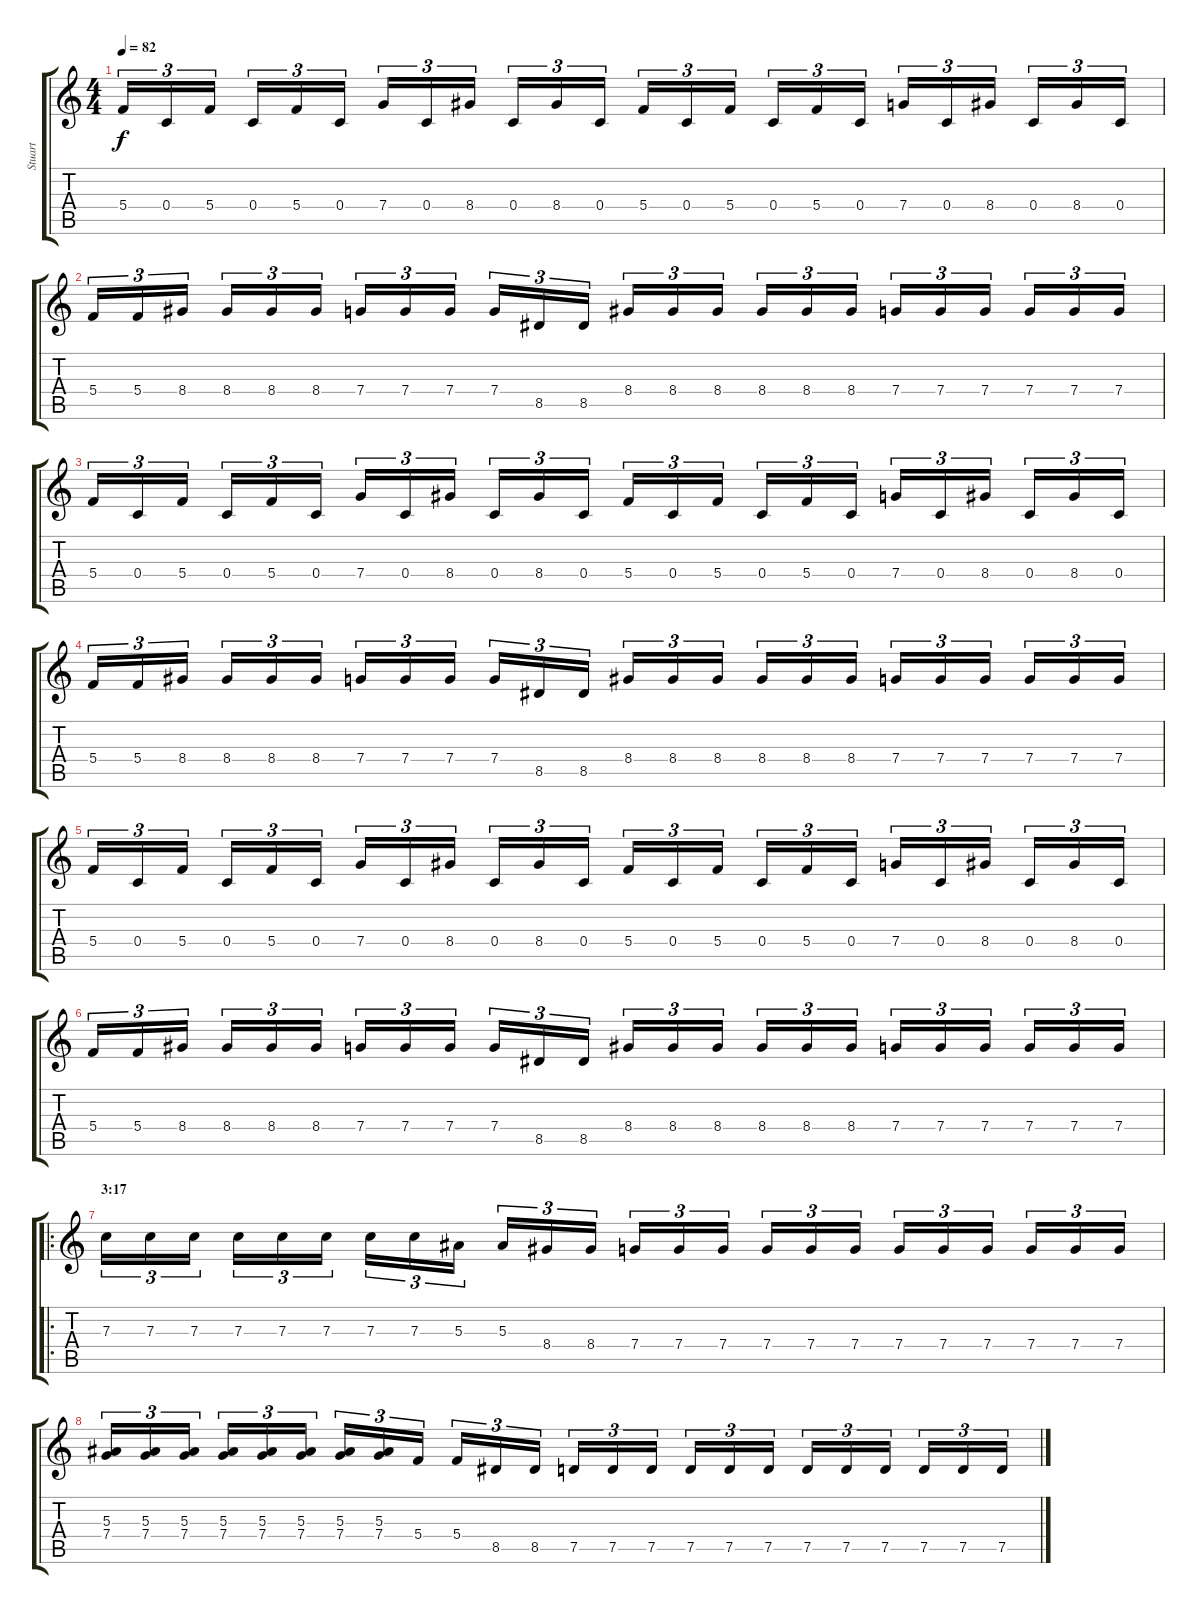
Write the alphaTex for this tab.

\track ("Stuart" "Stuart") {instrument distortionguitar}
\staff {score tabs}
\tuning (D4 A3 F3 C3 G2 D2) {hide}
\ts (4 4)
\tempo 82
\clef g2
\ks c
5.4.16{tu (3 2) dy f} 0.4.16{tu (3 2)} 5.4.16{tu (3 2)} 0.4.16{tu (3 2)} 5.4.16{tu (3 2)} 0.4.16{tu (3 2)} 7.4.16{tu (3 2)} 0.4.16{tu (3 2)} 8.4.16{tu (3 2)} 0.4.16{tu (3 2)} 8.4.16{tu (3 2)} 0.4.16{tu (3 2)} 5.4.16{tu (3 2)} 0.4.16{tu (3 2)} 5.4.16{tu (3 2)} 0.4.16{tu (3 2)} 5.4.16{tu (3 2)} 0.4.16{tu (3 2)} 7.4.16{tu (3 2)} 0.4.16{tu (3 2)} 8.4.16{tu (3 2)} 0.4.16{tu (3 2)} 8.4.16{tu (3 2)} 0.4.16{tu (3 2)} |
5.4.16{tu (3 2)} 5.4.16{tu (3 2)} 8.4.16{tu (3 2)} 8.4.16{tu (3 2)} 8.4.16{tu (3 2)} 8.4.16{tu (3 2)} 7.4.16{tu (3 2)} 7.4.16{tu (3 2)} 7.4.16{tu (3 2)} 7.4.16{tu (3 2)} 8.5.16{tu (3 2)} 8.5.16{tu (3 2)} 8.4.16{tu (3 2)} 8.4.16{tu (3 2)} 8.4.16{tu (3 2)} 8.4.16{tu (3 2)} 8.4.16{tu (3 2)} 8.4.16{tu (3 2)} 7.4.16{tu (3 2)} 7.4.16{tu (3 2)} 7.4.16{tu (3 2)} 7.4.16{tu (3 2)} 7.4.16{tu (3 2)} 7.4.16{tu (3 2)} |
5.4.16{tu (3 2)} 0.4.16{tu (3 2)} 5.4.16{tu (3 2)} 0.4.16{tu (3 2)} 5.4.16{tu (3 2)} 0.4.16{tu (3 2)} 7.4.16{tu (3 2)} 0.4.16{tu (3 2)} 8.4.16{tu (3 2)} 0.4.16{tu (3 2)} 8.4.16{tu (3 2)} 0.4.16{tu (3 2)} 5.4.16{tu (3 2)} 0.4.16{tu (3 2)} 5.4.16{tu (3 2)} 0.4.16{tu (3 2)} 5.4.16{tu (3 2)} 0.4.16{tu (3 2)} 7.4.16{tu (3 2)} 0.4.16{tu (3 2)} 8.4.16{tu (3 2)} 0.4.16{tu (3 2)} 8.4.16{tu (3 2)} 0.4.16{tu (3 2)} |
5.4.16{tu (3 2)} 5.4.16{tu (3 2)} 8.4.16{tu (3 2)} 8.4.16{tu (3 2)} 8.4.16{tu (3 2)} 8.4.16{tu (3 2)} 7.4.16{tu (3 2)} 7.4.16{tu (3 2)} 7.4.16{tu (3 2)} 7.4.16{tu (3 2)} 8.5.16{tu (3 2)} 8.5.16{tu (3 2)} 8.4.16{tu (3 2)} 8.4.16{tu (3 2)} 8.4.16{tu (3 2)} 8.4.16{tu (3 2)} 8.4.16{tu (3 2)} 8.4.16{tu (3 2)} 7.4.16{tu (3 2)} 7.4.16{tu (3 2)} 7.4.16{tu (3 2)} 7.4.16{tu (3 2)} 7.4.16{tu (3 2)} 7.4.16{tu (3 2)} |
5.4.16{tu (3 2)} 0.4.16{tu (3 2)} 5.4.16{tu (3 2)} 0.4.16{tu (3 2)} 5.4.16{tu (3 2)} 0.4.16{tu (3 2)} 7.4.16{tu (3 2)} 0.4.16{tu (3 2)} 8.4.16{tu (3 2)} 0.4.16{tu (3 2)} 8.4.16{tu (3 2)} 0.4.16{tu (3 2)} 5.4.16{tu (3 2)} 0.4.16{tu (3 2)} 5.4.16{tu (3 2)} 0.4.16{tu (3 2)} 5.4.16{tu (3 2)} 0.4.16{tu (3 2)} 7.4.16{tu (3 2)} 0.4.16{tu (3 2)} 8.4.16{tu (3 2)} 0.4.16{tu (3 2)} 8.4.16{tu (3 2)} 0.4.16{tu (3 2)} |
5.4.16{tu (3 2)} 5.4.16{tu (3 2)} 8.4.16{tu (3 2)} 8.4.16{tu (3 2)} 8.4.16{tu (3 2)} 8.4.16{tu (3 2)} 7.4.16{tu (3 2)} 7.4.16{tu (3 2)} 7.4.16{tu (3 2)} 7.4.16{tu (3 2)} 8.5.16{tu (3 2)} 8.5.16{tu (3 2)} 8.4.16{tu (3 2)} 8.4.16{tu (3 2)} 8.4.16{tu (3 2)} 8.4.16{tu (3 2)} 8.4.16{tu (3 2)} 8.4.16{tu (3 2)} 7.4.16{tu (3 2)} 7.4.16{tu (3 2)} 7.4.16{tu (3 2)} 7.4.16{tu (3 2)} 7.4.16{tu (3 2)} 7.4.16{tu (3 2)} |
\ro
\section ("" "3:17")
7.3.16{tu (3 2)} 7.3.16{tu (3 2)} 7.3.16{tu (3 2)} 7.3.16{tu (3 2)} 7.3.16{tu (3 2)} 7.3.16{tu (3 2)} 7.3.16{tu (3 2)} 7.3.16{tu (3 2)} 5.3.16{tu (3 2)} 5.3.16{tu (3 2)} 8.4.16{tu (3 2)} 8.4.16{tu (3 2)} 7.4.16{tu (3 2)} 7.4.16{tu (3 2)} 7.4.16{tu (3 2)} 7.4.16{tu (3 2)} 7.4.16{tu (3 2)} 7.4.16{tu (3 2)} 7.4.16{tu (3 2)} 7.4.16{tu (3 2)} 7.4.16{tu (3 2)} 7.4.16{tu (3 2)} 7.4.16{tu (3 2)} 7.4.16{tu (3 2)} |
(5.3 7.4).16{tu (3 2)} (5.3 7.4).16{tu (3 2)} (5.3 7.4).16{tu (3 2)} (5.3 7.4).16{tu (3 2)} (5.3 7.4).16{tu (3 2)} (5.3 7.4).16{tu (3 2)} (5.3 7.4).16{tu (3 2)} (5.3 7.4).16{tu (3 2)} 5.4.16{tu (3 2)} 5.4.16{tu (3 2)} 8.5.16{tu (3 2)} 8.5.16{tu (3 2)} 7.5.16{tu (3 2)} 7.5.16{tu (3 2)} 7.5.16{tu (3 2)} 7.5.16{tu (3 2)} 7.5.16{tu (3 2)} 7.5.16{tu (3 2)} 7.5.16{tu (3 2)} 7.5.16{tu (3 2)} 7.5.16{tu (3 2)} 7.5.16{tu (3 2)} 7.5.16{tu (3 2)} 7.5.16{tu (3 2)}
